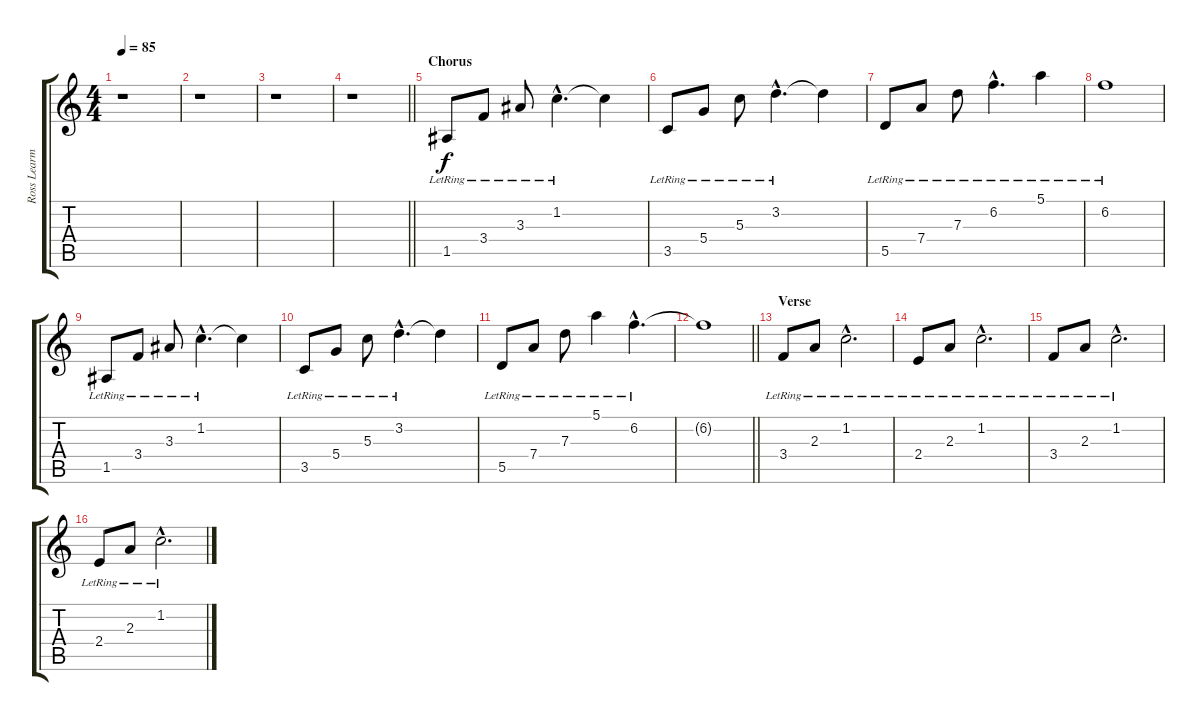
\track ("Ross Learmoth (Rhythm Guitar)" "Ross Learm") {instrument electricguitarclean}
\staff {score tabs}
\tuning (E4 B3 G3 D3 A2 E2) {hide}
\ts (4 4)
\tempo 85
\clef g2
\ks c
r.1{dy f} |
r.1 |
r.1 |
\barLineRight lightlight
r.1 |
\section ("" "Chorus")
1.5{lr}.8 3.4{lr}.8 3.3{lr}.8 1.2{hac lr}.4{d} 1.2{t}.4 |
3.5{lr}.8 5.4{lr}.8 5.3{lr}.8 3.2{hac lr}.4{d} 3.2{t}.4 |
5.5{lr}.8 7.4{lr}.8 7.3{lr}.8 6.2{hac lr}.4{d} 5.1{lr}.4 |
6.2{lr}.1 |
1.5{lr}.8 3.4{lr}.8 3.3{lr}.8 1.2{hac lr}.4{d} 1.2{t}.4 |
3.5{lr}.8 5.4{lr}.8 5.3{lr}.8 3.2{hac lr}.4{d} 3.2{t}.4 |
5.5{lr}.8 7.4{lr}.8 7.3{lr}.8 5.1{lr}.4 6.2{hac lr}.4{d} |
\barLineRight lightlight
6.2{t}.1 |
\section ("" "Verse")
3.4{lr}.8 2.3{lr}.8 1.2{hac lr}.2{d} |
2.4{lr}.8 2.3{lr}.8 1.2{hac lr}.2{d} |
3.4{lr}.8 2.3{lr}.8 1.2{hac lr}.2{d} |
2.4{lr}.8 2.3{lr}.8 1.2{hac lr}.2{d}
